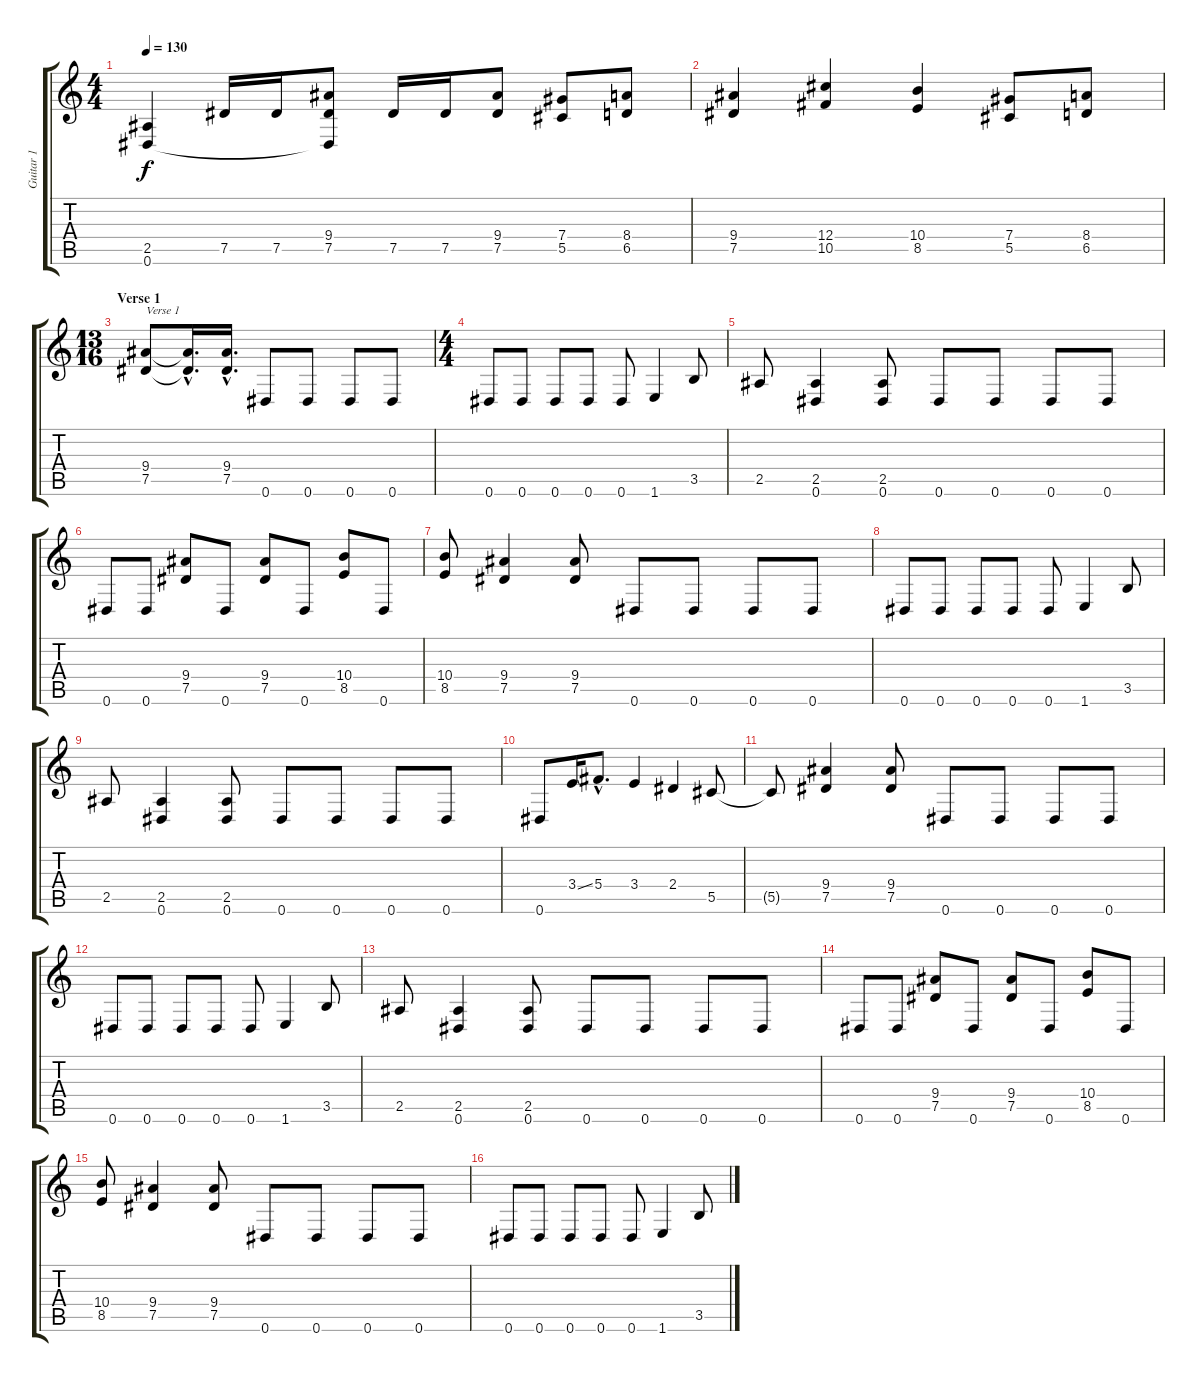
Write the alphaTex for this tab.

\track ("Guitar 1" "Guitar 1") {instrument distortionguitar}
\staff {score tabs}
\tuning (Eb4 Bb3 Gb3 Db3 Ab2 Eb2) {hide}
\ts (4 4)
\tempo 130
\clef g2
\ks c
(2.5 0.6).4{dy f} 7.5.16 7.5.16 (9.4 7.5 0.6{t}).8 7.5.16 7.5.16 (9.4 7.5).8 (7.4 5.5).8 (8.4 6.5).8 |
(9.4 7.5).4 (12.4 10.5).4 (10.4 8.5).4 (7.4 5.5).8 (8.4 6.5).8 |
\ts (13 16)
\section ("" "Verse 1")
(9.4 7.5).8{txt "Verse 1"} (9.4{hac t} 7.5{hac t}).16{d} (9.4{hac} 7.5{hac}).16{d} 0.6.8 0.6.8 0.6.8 0.6.8 |
\ts (4 4)
0.6.8 0.6.8 0.6.8 0.6.8 0.6.8 1.6.4 3.5.8 |
2.5.8 (2.5 0.6).4 (2.5 0.6).8 0.6.8 0.6.8 0.6.8 0.6.8 |
0.6.8 0.6.8 (9.4 7.5).8 0.6.8 (9.4 7.5).8 0.6.8 (10.4 8.5).8 0.6.8 |
(10.4 8.5).8 (9.4 7.5).4 (9.4 7.5).8 0.6.8 0.6.8 0.6.8 0.6.8 |
0.6.8 0.6.8 0.6.8 0.6.8 0.6.8 1.6.4 3.5.8 |
2.5.8 (2.5 0.6).4 (2.5 0.6).8 0.6.8 0.6.8 0.6.8 0.6.8 |
0.6.8 3.4{ss}.16 5.4{hac}.8{d} 3.4.4 2.4.4 5.5.8 |
5.5{t}.8 (9.4 7.5).4 (9.4 7.5).8 0.6.8 0.6.8 0.6.8 0.6.8 |
0.6.8 0.6.8 0.6.8 0.6.8 0.6.8 1.6.4 3.5.8 |
2.5.8 (2.5 0.6).4 (2.5 0.6).8 0.6.8 0.6.8 0.6.8 0.6.8 |
0.6.8 0.6.8 (9.4 7.5).8 0.6.8 (9.4 7.5).8 0.6.8 (10.4 8.5).8 0.6.8 |
(10.4 8.5).8 (9.4 7.5).4 (9.4 7.5).8 0.6.8 0.6.8 0.6.8 0.6.8 |
0.6.8 0.6.8 0.6.8 0.6.8 0.6.8 1.6.4 3.5.8
